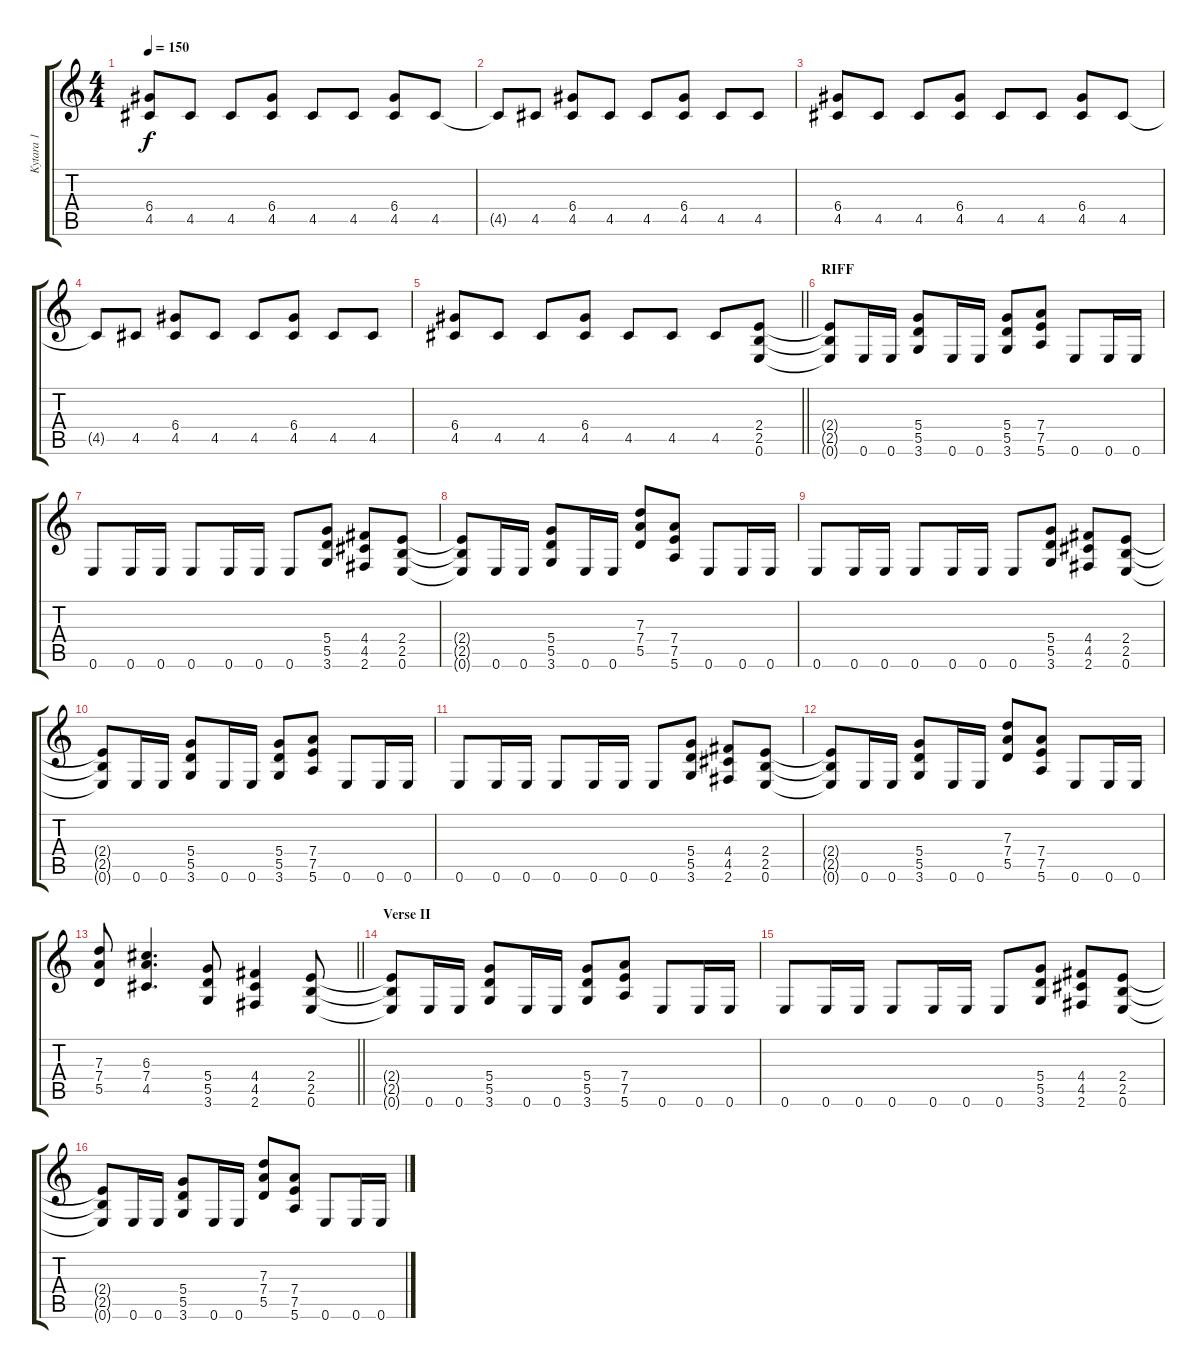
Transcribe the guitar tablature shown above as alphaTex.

\track ("Kytara 1" "Kytara 1") {instrument overdrivenguitar}
\staff {score tabs}
\tuning (E4 B3 G3 D3 A2 E2) {hide}
\ts (4 4)
\tempo 150
\clef g2
\ks c
(6.4 4.5).8{dy f} 4.5.8 4.5.8 (6.4 4.5).8 4.5.8 4.5.8 (6.4 4.5).8 4.5.8 |
4.5{t}.8 4.5.8 (6.4 4.5).8 4.5.8 4.5.8 (6.4 4.5).8 4.5.8 4.5.8 |
(6.4 4.5).8 4.5.8 4.5.8 (6.4 4.5).8 4.5.8 4.5.8 (6.4 4.5).8 4.5.8 |
4.5{t}.8 4.5.8 (6.4 4.5).8 4.5.8 4.5.8 (6.4 4.5).8 4.5.8 4.5.8 |
\barLineRight lightlight
(6.4 4.5).8 4.5.8 4.5.8 (6.4 4.5).8 4.5.8 4.5.8 4.5.8 (2.4 2.5 0.6).8 |
\section ("" "RIFF")
(2.4{t} 2.5{t} 0.6{t}).8 0.6.16 0.6.16 (5.4 5.5 3.6).8 0.6.16 0.6.16 (5.4 5.5 3.6).8 (7.4 7.5 5.6).8 0.6.8 0.6.16 0.6.16 |
0.6.8 0.6.16 0.6.16 0.6.8 0.6.16 0.6.16 0.6.8 (5.4 5.5 3.6).8 (4.4 4.5 2.6).8 (2.4 2.5 0.6).8 |
(2.4{t} 2.5{t} 0.6{t}).8 0.6.16 0.6.16 (5.4 5.5 3.6).8 0.6.16 0.6.16 (7.3 7.4 5.5).8 (7.4 7.5 5.6).8 0.6.8 0.6.16 0.6.16 |
0.6.8 0.6.16 0.6.16 0.6.8 0.6.16 0.6.16 0.6.8 (5.4 5.5 3.6).8 (4.4 4.5 2.6).8 (2.4 2.5 0.6).8 |
(2.4{t} 2.5{t} 0.6{t}).8 0.6.16 0.6.16 (5.4 5.5 3.6).8 0.6.16 0.6.16 (5.4 5.5 3.6).8 (7.4 7.5 5.6).8 0.6.8 0.6.16 0.6.16 |
0.6.8 0.6.16 0.6.16 0.6.8 0.6.16 0.6.16 0.6.8 (5.4 5.5 3.6).8 (4.4 4.5 2.6).8 (2.4 2.5 0.6).8 |
(2.4{t} 2.5{t} 0.6{t}).8 0.6.16 0.6.16 (5.4 5.5 3.6).8 0.6.16 0.6.16 (7.3 7.4 5.5).8 (7.4 7.5 5.6).8 0.6.8 0.6.16 0.6.16 |
\barLineRight lightlight
(7.3 7.4 5.5).8 (6.3 7.4 4.5).4{d} (5.4 5.5 3.6).8 (4.4 4.5 2.6).4 (2.4 2.5 0.6).8 |
\section ("" "Verse II")
(2.4{t} 2.5{t} 0.6{t}).8 0.6.16 0.6.16 (5.4 5.5 3.6).8 0.6.16 0.6.16 (5.4 5.5 3.6).8 (7.4 7.5 5.6).8 0.6.8 0.6.16 0.6.16 |
0.6.8 0.6.16 0.6.16 0.6.8 0.6.16 0.6.16 0.6.8 (5.4 5.5 3.6).8 (4.4 4.5 2.6).8 (2.4 2.5 0.6).8 |
(2.4{t} 2.5{t} 0.6{t}).8 0.6.16 0.6.16 (5.4 5.5 3.6).8 0.6.16 0.6.16 (7.3 7.4 5.5).8 (7.4 7.5 5.6).8 0.6.8 0.6.16 0.6.16
